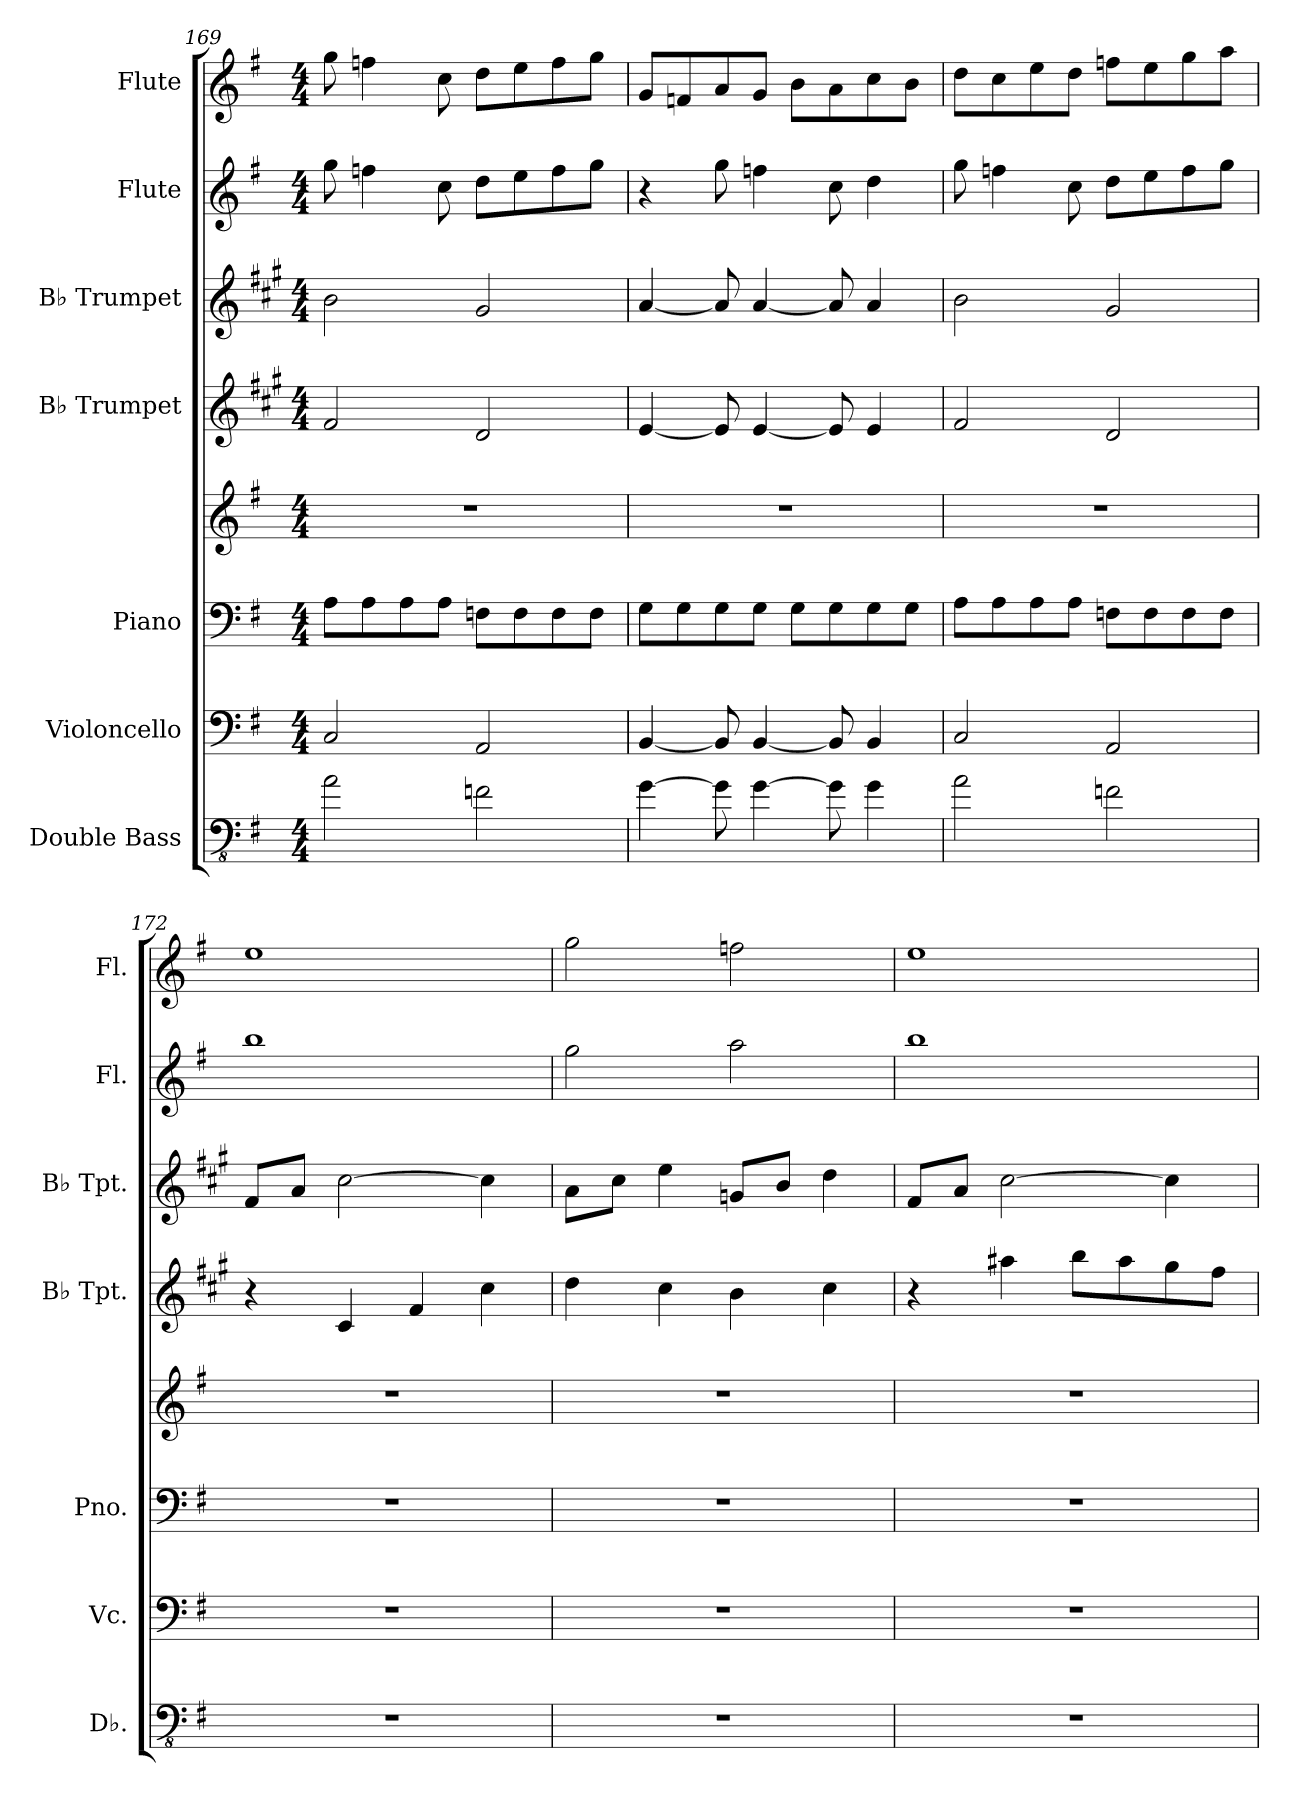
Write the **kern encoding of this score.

**kern	**kern	**kern	**kern	**kern	**kern	**kern	**kern
*part7	*part6	*part5	*part5	*part4	*part3	*part2	*part1
*staff8	*staff7	*staff6	*staff5	*staff4	*staff3	*staff2	*staff1
*I"Double Bass	*I"Violoncello	*I"Piano	*	*I"B♭ Trumpet	*I"B♭ Trumpet	*I"Flute	*I"Flute
*I'Db.	*I'Vc.	*I'Pno.	*	*I'B♭ Tpt.	*I'B♭ Tpt.	*I'Fl.	*I'Fl.
*clefFv4	*clefF4	*clefF4	*clefG2	*clefG2	*clefG2	*clefG2	*clefG2
*ITrd7c12	*	*	*	*ITrd1c2	*ITrd1c2	*	*
*k[f#]	*k[f#]	*k[f#]	*k[f#]	*k[f#]	*k[f#]	*k[f#]	*k[f#]
*M4/4	*M4/4	*M4/4	*M4/4	*M4/4	*M4/4	*M4/4	*M4/4
=169	=169	=169	=169	=169	=169	=169	=169
2AA\	2C/	8A\L	1r	2e/	2a\	8gg\	8gg\
.	.	8A\	.	.	.	4ffn\	4ffn\
.	.	8A\	.	.	.	.	.
.	.	8A\J	.	.	.	8cc\	8cc\
2FFn\	2AA/	8Fn\L	.	2c/	2f#/	8dd\L	8dd\L
.	.	8F\	.	.	.	8ee\	8ee\
.	.	8F\	.	.	.	8ff\	8ff\
.	.	8F\J	.	.	.	8gg\J	8gg\J
!!LO:PB:g=z
=170	=170	=170	=170	=170	=170	=170	=170
[4GG\	[4BB/	8G\L	1r	[4d/	[4g/	4r	8g/L
.	.	8G\	.	.	.	.	8fn/
8GG\]	8BB/]	8G\	.	8d/]	8g/]	8gg\	8a/
[4GG\	[4BB/	8G\J	.	[4d/	[4g/	4ffn\	8g/J
.	.	8G\L	.	.	.	.	8b\L
8GG\]	8BB/]	8G\	.	8d/]	8g/]	8cc\	8a\
4GG\	4BB/	8G\	.	4d/	4g/	4dd\	8cc\
.	.	8G\J	.	.	.	.	8b\J
=171	=171	=171	=171	=171	=171	=171	=171
2AA\	2C/	8A\L	1r	2e/	2a\	8gg\	8dd\L
.	.	8A\	.	.	.	4ffn\	8cc\
.	.	8A\	.	.	.	.	8ee\
.	.	8A\J	.	.	.	8cc\	8dd\J
2FFn\	2AA/	8Fn\L	.	2c/	2f#/	8dd\L	8ffn\L
.	.	8F\	.	.	.	8ee\	8ee\
.	.	8F\	.	.	.	8ff\	8gg\
.	.	8F\J	.	.	.	8gg\J	8aa\J
=172	=172	=172	=172	=172	=172	=172	=172
1r	1r	1r	1r	4r	8e/L	1bb	1ee
.	.	.	.	.	8g/J	.	.
.	.	.	.	4B/	[2b\	.	.
.	.	.	.	4e/	.	.	.
.	.	.	.	4b\	4b\]	.	.
=173	=173	=173	=173	=173	=173	=173	=173
1r	1r	1r	1r	4cc\	8g\L	2gg\	2gg\
.	.	.	.	.	8b\J	.	.
.	.	.	.	4b\	4dd\	.	.
.	.	.	.	4a\	8fn/L	2aa\	2ffn\
.	.	.	.	.	8a/J	.	.
.	.	.	.	4b\	4cc\	.	.
=174	=174	=174	=174	=174	=174	=174	=174
1r	1r	1r	1r	4r	8e/L	1bb	1ee
.	.	.	.	.	8g/J	.	.
.	.	.	.	4gg#X\	[2b\	.	.
.	.	.	.	8aa\L	.	.	.
.	.	.	.	8gg#\	.	.	.
.	.	.	.	8ff#\	4b\]	.	.
.	.	.	.	8ee\J	.	.	.
=	=	=	=	=	=	=	=
*-	*-	*-	*-	*-	*-	*-	*-
